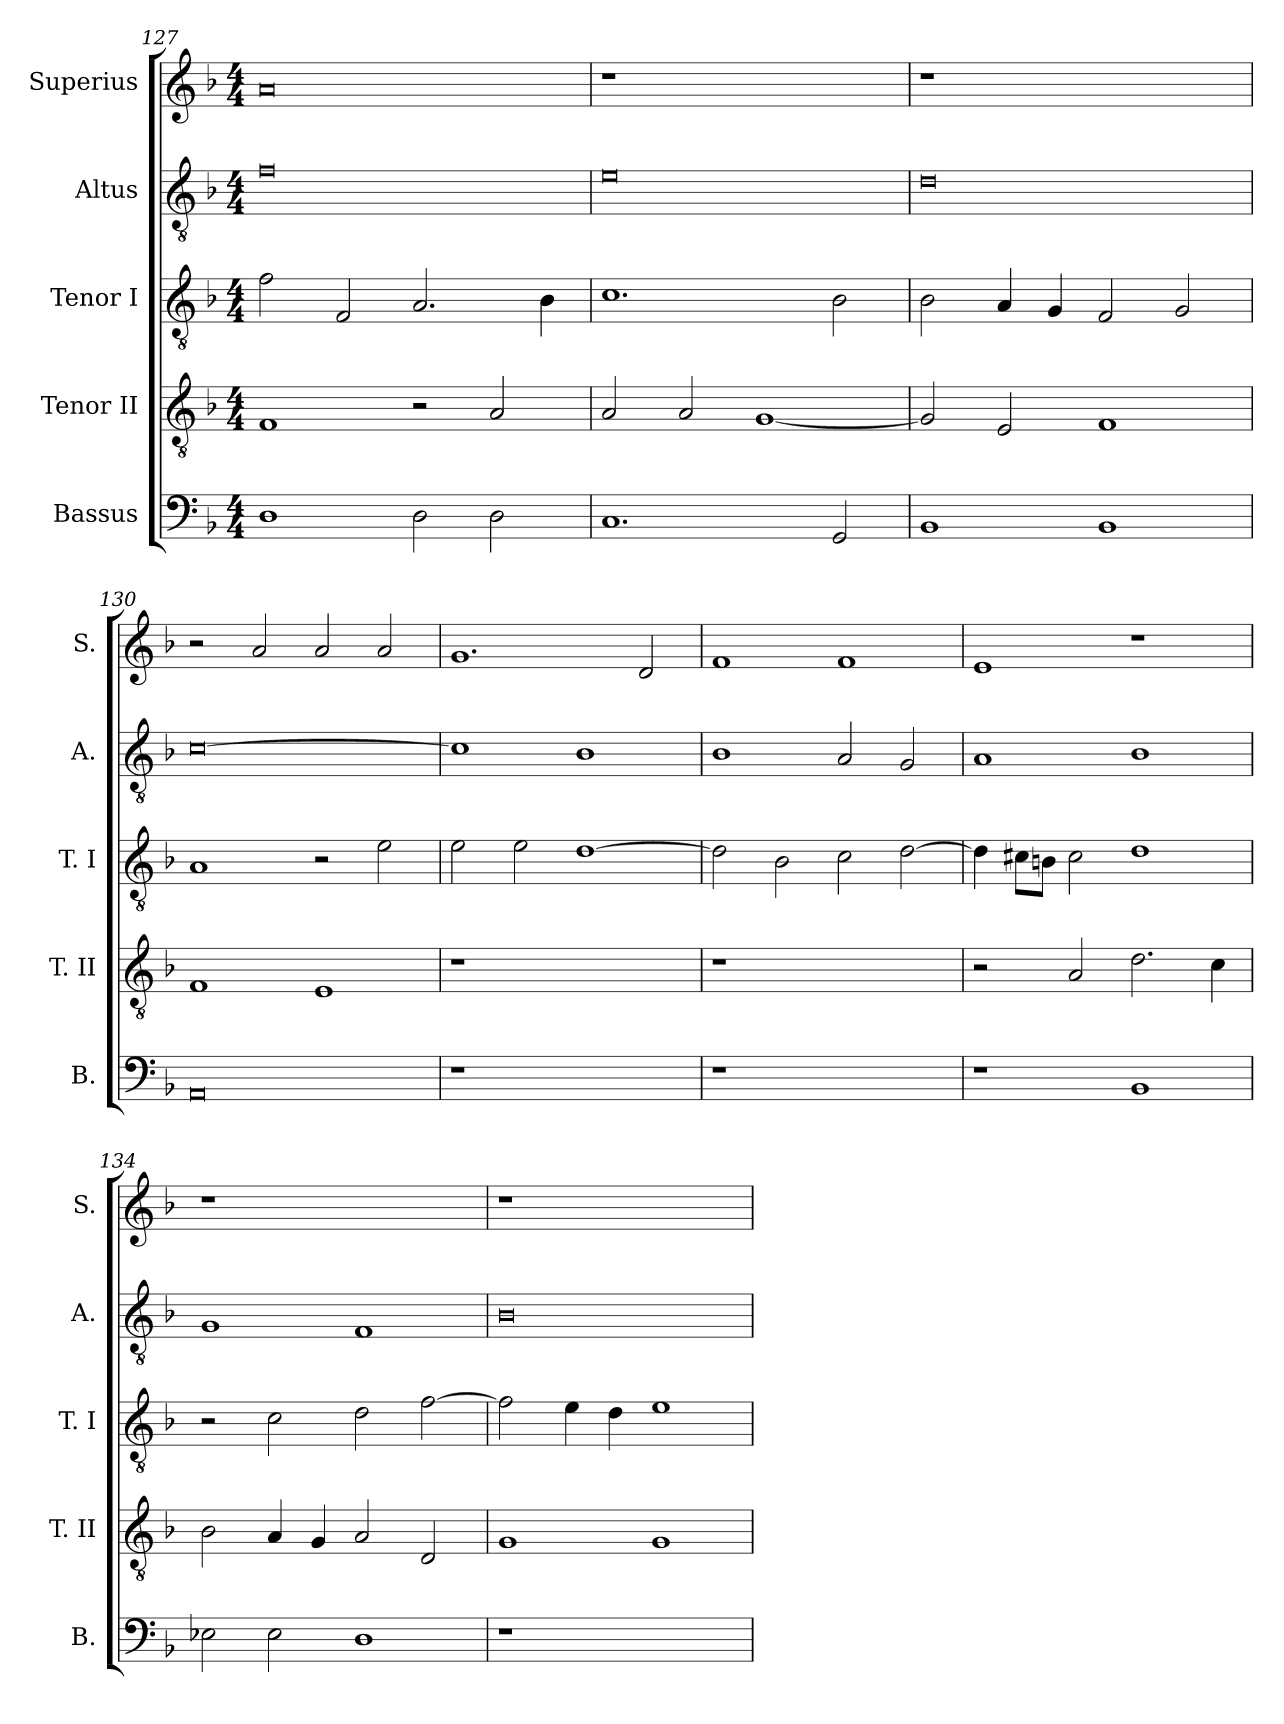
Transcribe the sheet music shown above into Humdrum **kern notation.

**kern	**kern	**kern	**kern	**kern
*part5	*part4	*part3	*part2	*part1
*staff5	*staff4	*staff3	*staff2	*staff1
*I"Bassus	*I"Tenor II	*I"Tenor I	*I"Altus	*I"Superius
*I'B.	*I'T. II	*I'T. I	*I'A.	*I'S.
*clefF4	*clefGv2	*clefGv2	*clefGv2	*clefG2
*	*ITrd7c12	*ITrd7c12	*ITrd7c12	*
*k[b-]	*k[b-]	*k[b-]	*k[b-]	*k[b-]
*F:	*F:	*F:	*F:	*F:
*M4/4	*M4/4	*M4/4	*M4/4	*M4/4
=127	=127	=127	=127	=127
1Di	1FFi	2Fi\	0Fi	0ai
.	.	2FFi/	.	.
2Di\	2r	2.AAi/	.	.
2Di\	2AAi/	.	.	.
.	.	4BB-i\	.	.
=128	=128	=128	=128	=128
!	!	!	!	!LO:N:vis=1
1.Ci	2AAi/	1.Ci	0Ei	1r
.	2AAi/	.	.	.
.	[<1GGi	.	.	1ryy
2GGi/	.	2BB-i\	.	.
=129	=129	=129	=129	=129
!	!	!	!	!LO:N:vis=1
1BB-i	2GGi/]	2BB-i\	0Di	1r
.	2EEi/	4AAi/	.	.
.	.	4GGi/	.	.
1BB-i	1FFi	2FFi/	.	1ryy
.	.	2GGi/	.	.
!!LO:PB:g=z
=130	=130	=130	=130	=130
0AAi	1FFi	1AAi	[>0Ci	2r
.	.	.	.	2ai/
.	1EEi	2r	.	2ai/
.	.	2Ei\	.	2ai/
=131	=131	=131	=131	=131
!LO:N:vis=1	!LO:N:vis=1	!	!	!
1r	1r	2Ei\	1Ci]	1.gi
.	.	2Ei\	.	.
1ryy	1ryy	[>1Di	1BB-i	.
.	.	.	.	2di/
=132	=132	=132	=132	=132
!LO:N:vis=1	!LO:N:vis=1	!	!	!
1r	1r	2Di\]	1BB-i	1fi
.	.	2BB-i\	.	.
1ryy	1ryy	2Ci\	2AAi/	1fi
.	.	[>2Di\	2GGi/	.
=133	=133	=133	=133	=133
1r	2r	4Di\]	1AAi	1ei
.	.	8C#Xi\L	.	.
.	.	8BBni\J	.	.
.	2AAi/	2C#i\	.	.
1BB-i	2.Di\	1Di	1BB-i	1r
.	4Ci\	.	.	.
!!LO:LB:g=z
=134	=134	=134	=134	=134
!	!	!	!	!LO:N:vis=1
2E-Xi\	2BB-i\	2r	1GGi	1r
2E-i\	4AAi/	2Ci\	.	.
.	4GGi/	.	.	.
1Di	2AAi/	2Di\	1FFi	1ryy
.	2DDi/	[>2Fi\	.	.
=135	=135	=135	=135	=135
!LO:N:vis=1	!	!	!	!LO:N:vis=1
1r	1GGi	2Fi\]	0BB-i	1r
.	.	4Ei\	.	.
.	.	4Di\	.	.
1ryy	1GGi	1Ei	.	1ryy
=	=	=	=	=
*-	*-	*-	*-	*-
